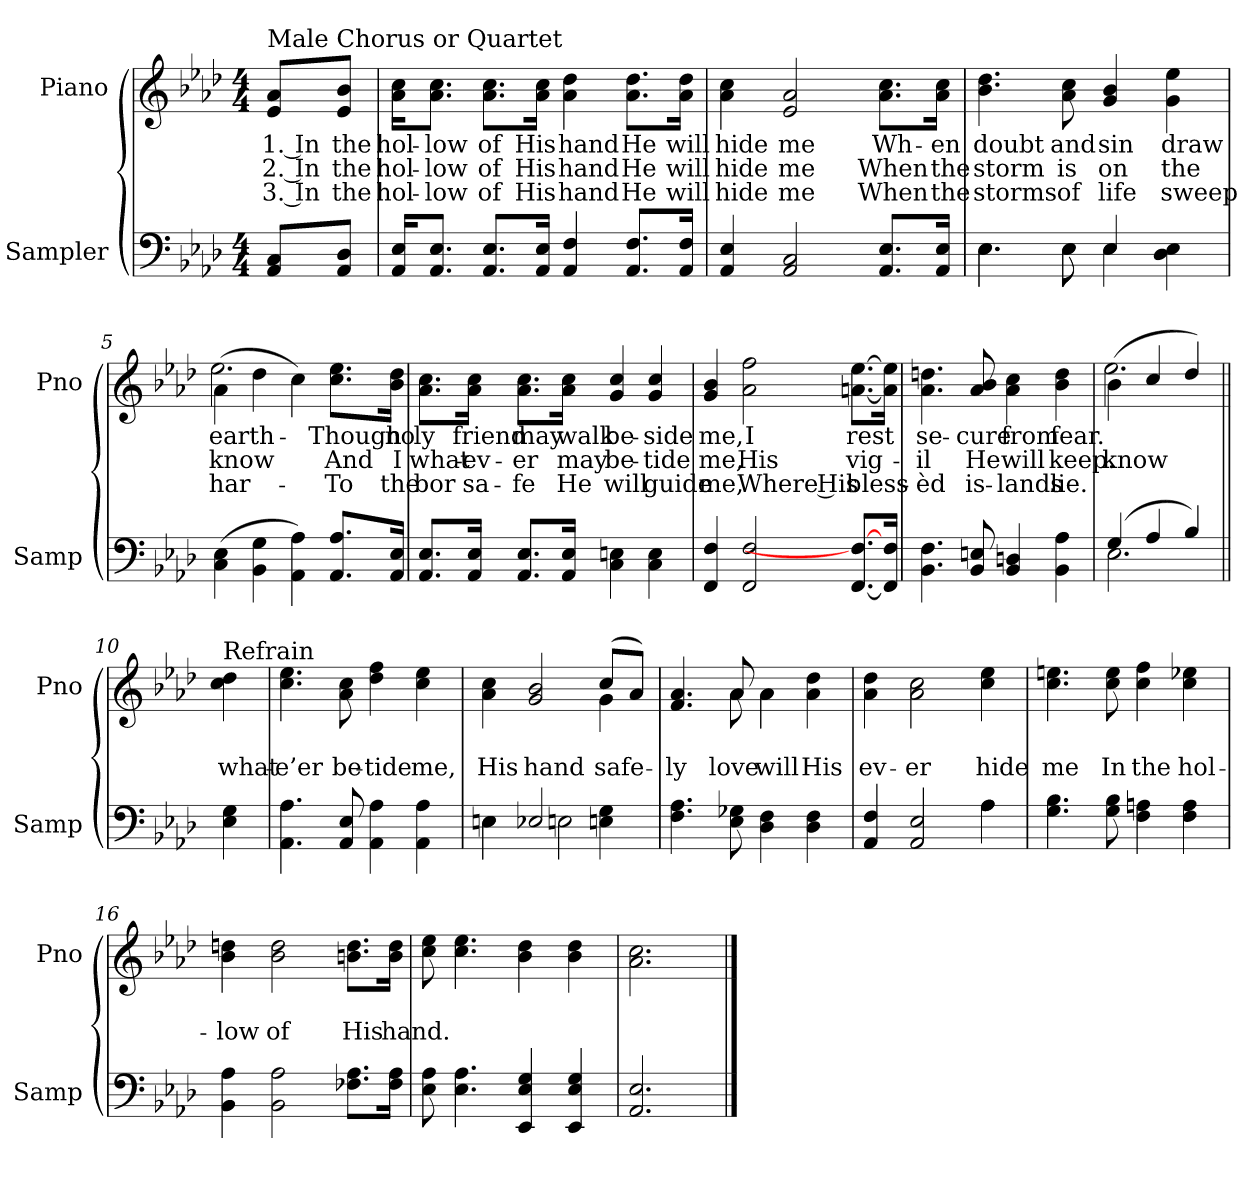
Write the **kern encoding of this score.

**kern	**kern	**text	**text	**text
*part2	*part1	*part1	*part1	*part1
*staff2	*staff1	*staff1	*staff1	*staff1
*I"Sampler	*I"Piano	*	*	*
*I'Samp	*I'Pno	*	*	*
*clefF4	*clefG2	*	*	*
*k[b-e-a-d-]	*k[b-e-a-d-]	*	*	*
*A-:	*A-:	*	*	*
*M4/4	*M4/4	*	*	*
=1	=1	=1	=1	=1
!	!LO:TX:t=Male Chorus or Quartet	!	!	!
8AA-/ 8C/L	8e-/ 8a-/L	1. In	2. In	3. In
8AA-/ 8D-/J	8e-/ 8b-/J	the	the	the
=2	=2	=2	=2	=2
16AA-/ 16E-/KL	16a-\ 16cc\KL	hol-	hol-	hol-
8.AA-/ 8.E-/J	8.a-\ 8.cc\J	-low	-low	-low
8.AA-/ 8.E-/L	8.a-\ 8.cc\L	of	of	of
16AA-/ 16E-/Jk	16a-\ 16cc\Jk	His	His	His
4AA- 4F	4a- 4dd-	hand	hand	hand
8.AA-/ 8.F/L	8.a-\ 8.dd-\L	He	He	He
16AA-/ 16F/Jk	16a-\ 16dd-\Jk	will	will	will
=3	=3	=3	=3	=3
4AA- 4E-	4a- 4cc	hide	hide	hide
2AA- 2C	2e- 2a-	me	me	me
8.AA-/ 8.E-/L	8.a-\ 8.cc\L	Wh-	When	When
16AA-/ 16E-/Jk	16a-\ 16cc\Jk	-en	the	the
=4	=4	=4	=4	=4
*^	*	*	*	*
4.E-\	4.E-	4.b- 4.dd-	doubt	storm	storms
8E-\	8E-	8a- 8cc	and	is	of
4E-/	4E-	4g 4b-	sin	on	life
4D- 4E-	4ryy	4g 4ee-	draw	the	sweep
*v	*v	*	*	*	*
=5	=5	=5	=5	=5
*	*^	*	*	*
(4C 4E-	(4a-\	2.ee-	earth-	know	har-
4BB- 4G	4dd-\	.	.	.	.
4AA- 4A-)	4cc\)	.	.	.	.
8.AA-/ 8.A-/L	8.cc\ 8.ee-\L	4ryy	Though	And	To
16AA-/ 16E-/Jk	16b-\ 16dd-\Jk	.	no	I	the
*	*v	*v	*	*	*
=6	=6	=6	=6	=6
8.AA-/ 8.E-/L	8.a-\ 8.cc\L	-ly	what-	-bor
16AA-/ 16E-/Jk	16a-\ 16cc\Jk	friend	-ev-	sa-
8.AA-/ 8.E-/L	8.a-\ 8.cc\L	may	-er	-fe
16AA-/ 16E-/Jk	16a-\ 16cc\Jk	walk	may	He
4C 4En	4g 4cc	be-	be-	will
4C 4E	4g 4cc	-side	-tide	guide
=7	=7	=7	=7	=7
4FF 4F	4g 4b-	me,	me,	me,
2FF 2F	2a- 2ff	I	His	Where His
[8.FF/ 8.F_/L	[8.an\ [8.ee-\L	rest	vig-	bless-
16FF]/ 16F/Jk	16a]\ 16ee-]\Jk	.	.	.
=8	=8	=8	=8	=8
4.BB- 4.F	4.a- 4.ddn	se-	-il	-èd
8BB- 8En	8a- 8b-	-cure	He	is-
4BB- 4Dn	4a- 4cc	from	will	-lands
4BB- 4A-	4b- 4dd	fear.	keep.	lie.
=9	=9	=9	=9	=9
*^	*^	*	*	*
(4G/	2.E-	(4b-\	2.ee-	.	know	.
4A-/	.	4cc	.	.	.	.
4B-/)	.	4dd-)	.	.	.	.
*v	*v	*	*	*	*	*
*	*v	*v	*	*	*
=10||	=10||	=10||	=10||	=10||
!	!LO:TX:t=Refrain	!	!	!
4E- 4G	4cc 4dd-	.	what-	.
=11	=11	=11	=11	=11
4.AA- 4.A-	4.cc 4.ee-	.	-e’er	.
8AA- 8E-	8a- 8cc	.	be-	.
4AA- 4A-	4dd- 4ff	.	-tide	.
4AA- 4A-	4cc 4ee-	.	me,	.
=12	=12	=12	=12	=12
*^	*^	*	*	*
4E-\	4E	4a- 4cc	2.ryy	.	His	.
2E-/	2E	2g 2b-	.	.	hand	.
4En 4G	4ryy	(8cc/L	4g	.	safe-	.
.	.	8a-/J)	.	.	.	.
*v	*v	*	*	*	*	*
=13	=13	=13	=13	=13	=13
4.F 4.A-	4.f 4.a-	4.ryy	.	-ly	.
8E- 8G-X	8a-/	8a-	.	love	.
4D- 4F	4a-\	4a-	.	will	.
4D- 4F	4a- 4dd-	4ryy	.	His	.
*	*v	*v	*	*	*
=14	=14	=14	=14	=14
*^	*	*	*	*
4AA- 4F	2.ryy	4a- 4dd-	.	ev-	.
2AA- 2E-	.	2a- 2cc	.	-er	.
4A-\	4A-	4cc 4ee-	.	hide	.
*v	*v	*	*	*	*
=15	=15	=15	=15	=15
4.G 4.B-	4.cc 4.een	.	me	.
8G 8B-	8cc 8ee	.	In	.
4F 4An	4cc 4ff	.	the	.
4F 4A	4cc 4ee-X	.	hol-	.
=16	=16	=16	=16	=16
4BB- 4A-	4b- 4ddn	.	-low	.
2BB- 2A-	2b- 2dd	.	of	.
8.F-X\ 8.A-\L	8.bn\ 8.dd\L	.	His	.
16F-\ 16A-\Jk	16b\ 16dd\Jk	.	hand.	.
=17	=17	=17	=17	=17
8E- 8A-	8cc 8ee-	.	.	.
4.E- 4.A-	4.cc 4.ee-	.	.	.
4EE- 4E- 4G	4b- 4dd-	.	.	.
4EE- 4E- 4G	4b- 4dd-	.	.	.
=18	=18	=18	=18	=18
2.AA- 2.E-	2.a- 2.cc	.	.	.
==	==	==	==	==
*-	*-	*-	*-	*-
